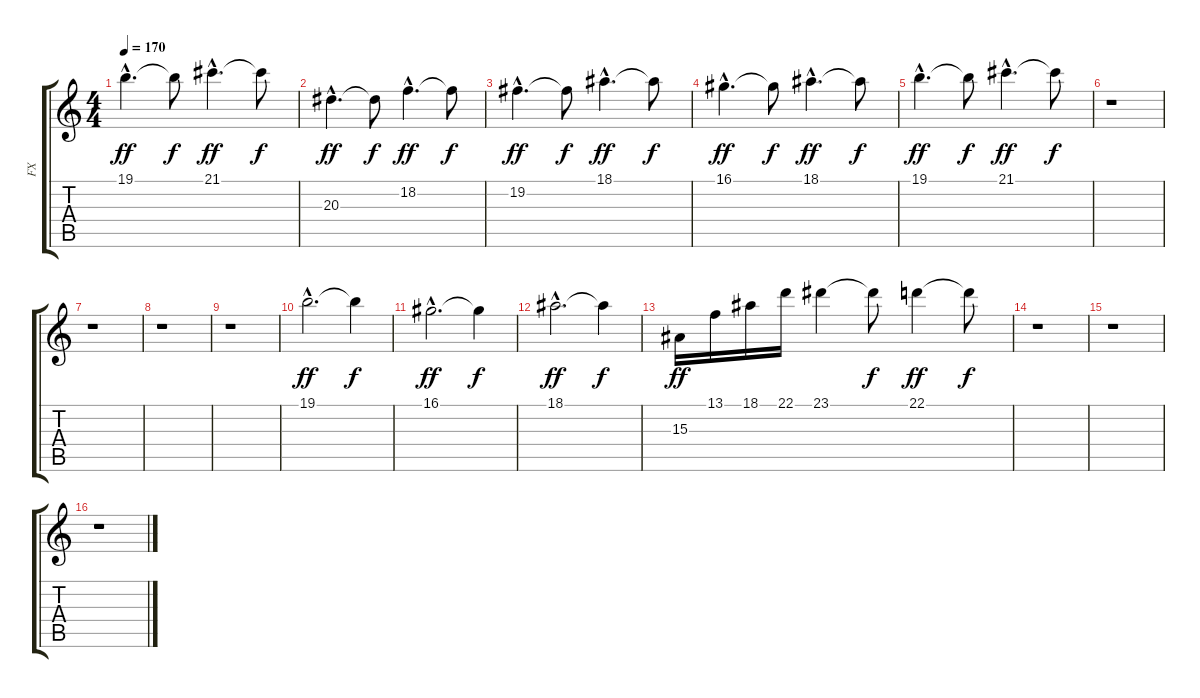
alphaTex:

\track ("FX" "FX") {instrument fx4atmosphere}
\staff {score tabs}
\tuning (E4 B3 G3 D3 A2 E2) {hide}
\ts (4 4)
\tempo 170
\clef g2
\ks c
19.1{hac}.4{d dy ff} 19.1{t}.8{dy f} 21.1{hac}.4{d dy ff} 21.1{t}.8{dy f} |
20.3{hac}.4{d dy ff} 20.3{t}.8{dy f} 18.2{hac}.4{d dy ff} 18.2{t}.8{dy f} |
19.2{hac}.4{d dy ff} 19.2{t}.8{dy f} 18.1{hac}.4{d dy ff} 18.1{t}.8{dy f} |
16.1{hac}.4{d dy ff} 16.1{t}.8{dy f} 18.1{hac}.4{d dy ff} 18.1{t}.8{dy f} |
19.1{hac}.4{d dy ff} 19.1{t}.8{dy f} 21.1{hac}.4{d dy ff} 21.1{t}.8{dy f} |
r.1 |
r.1 |
r.1 |
r.1 |
19.1{hac}.2{d dy ff} 19.1{t}.4{dy f} |
16.1{hac}.2{d dy ff} 16.1{t}.4{dy f} |
18.1{hac}.2{d dy ff} 18.1{t}.4{dy f} |
15.3.16{dy ff} 13.1.16 18.1.16 22.1.16 23.1.4 23.1{t}.8{dy f} 22.1.4{dy ff} 22.1{t}.8{dy f} |
r.1 |
r.1 |
r.1
